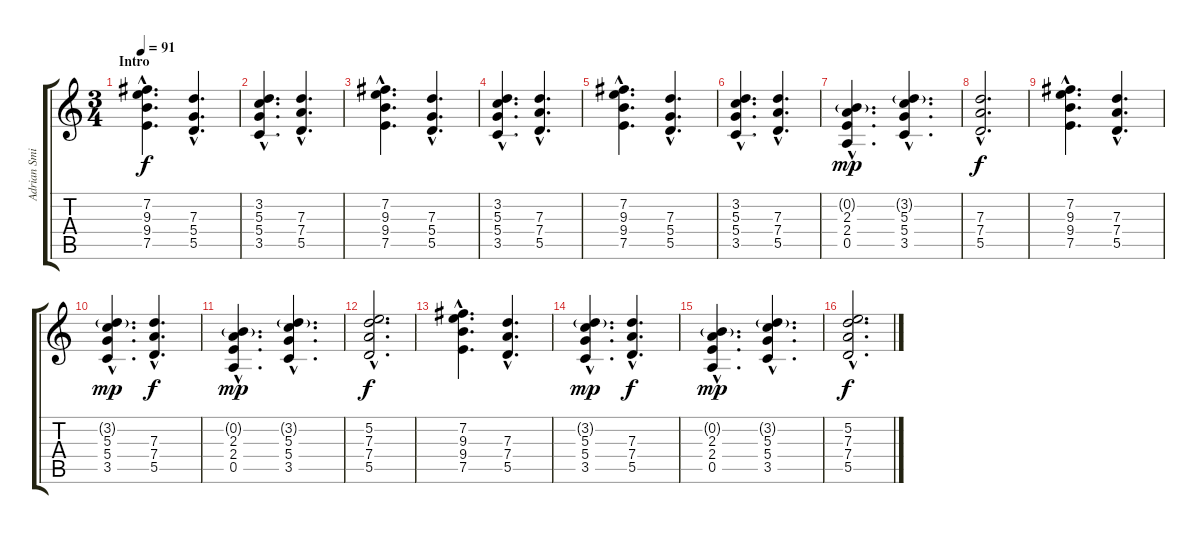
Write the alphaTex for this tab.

\track ("Adrian Smith" "Adrian Smi") {instrument distortionguitar}
\staff {score tabs}
\tuning (E4 B3 G3 D3 A2 E2) {hide}
\ts (3 4)
\section ("" "Intro")
\tempo 91
\tempo 87
\tempo 91
\clef g2
\ks c
(7.2{hac} 9.3{hac} 9.4{hac} 7.5{hac}).4{d dy f volume 14 instrument electricguitarclean} (7.3{hac} 5.4{hac} 5.5{hac}).4{d} |
(3.2{hac} 5.3{hac} 5.4{hac} 3.5{hac}).4{d} (7.3{hac} 7.4{hac} 5.5{hac}).4{d} |
(7.2{hac} 9.3{hac} 9.4{hac} 7.5{hac}).4{d} (7.3{hac} 5.4{hac} 5.5{hac}).4{d} |
(3.2{hac} 5.3{hac} 5.4{hac} 3.5{hac}).4{d} (7.3{hac} 7.4{hac} 5.5{hac}).4{d} |
(7.2{hac} 9.3{hac} 9.4{hac} 7.5{hac}).4{d} (7.3{hac} 5.4{hac} 5.5{hac}).4{d} |
(3.2{hac} 5.3{hac} 5.4{hac} 3.5{hac}).4{d} (7.3{hac} 7.4{hac} 5.5{hac}).4{d} |
(0.2{g hac} 2.3{hac} 2.4{hac} 0.5{hac}).4{d dy mp} (3.2{g hac} 5.3{hac} 5.4{hac} 3.5{hac}).4{d} |
(7.3{hac} 7.4{hac} 5.5{hac}).2{d dy f} |
(7.2{hac} 9.3{hac} 9.4{hac} 7.5{hac}).4{d} (7.3{hac} 7.4{hac} 5.5{hac}).4{d} |
(3.2{g hac} 5.3{hac} 5.4{hac} 3.5{hac}).4{d dy mp} (7.3{hac} 7.4{hac} 5.5{hac}).4{d dy f} |
(0.2{g hac} 2.3{hac} 2.4{hac} 0.5{hac}).4{d dy mp} (3.2{g hac} 5.3{hac} 5.4{hac} 3.5{hac}).4{d} |
(5.2{hac} 7.3{hac} 7.4{hac} 5.5{hac}).2{d dy f} |
(7.2{hac} 9.3{hac} 9.4{hac} 7.5{hac}).4{d} (7.3{hac} 7.4{hac} 5.5{hac}).4{d} |
(3.2{g hac} 5.3{hac} 5.4{hac} 3.5{hac}).4{d dy mp} (7.3{hac} 7.4{hac} 5.5{hac}).4{d dy f} |
(0.2{g hac} 2.3{hac} 2.4{hac} 0.5{hac}).4{d dy mp} (3.2{g hac} 5.3{hac} 5.4{hac} 3.5{hac}).4{d} |
(5.2{hac} 7.3{hac} 7.4{hac} 5.5{hac}).2{d dy f}
